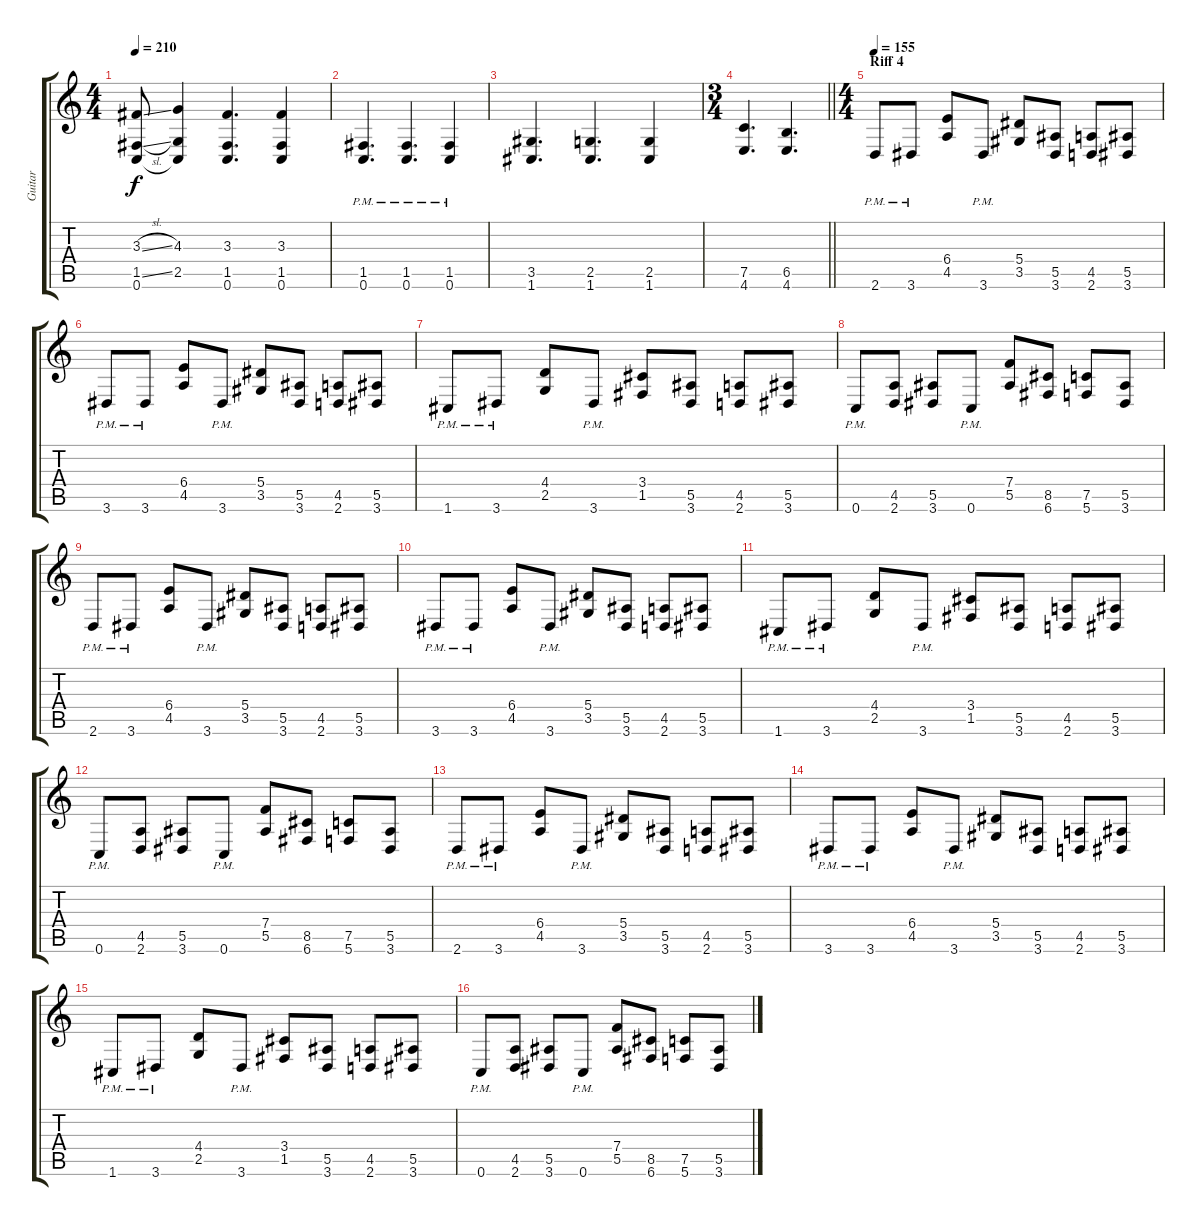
\track ("Guitar" "Guitar") {instrument distortionguitar}
\staff {score tabs}
\tuning (C4 G3 Eb3 Bb2 F2 C2) {hide}
\ts (4 4)
\tempo 210
\clef g2
\ks c
(3.3{sl} 1.5{sl} 0.6).8{dy f} (4.3 2.5 0.6{t}).4 (3.3 1.5 0.6).4{d} (3.3 1.5 0.6).4 |
(1.5{pm} 0.6{pm}).4{d} (1.5{pm} 0.6{pm}).4{d} (1.5{pm} 0.6{pm}).4 |
(3.5 1.6).4{d} (2.5 1.6).4{d} (2.5 1.6).4 |
\ts (3 4)
\barLineRight lightlight
(7.5 4.6).4{d} (6.5 4.6).4{d} |
\ts (4 4)
\section ("" "Riff 4")
\tempo 155
2.6{pm}.8 3.6{pm}.8 (6.4 4.5).8 3.6{pm}.8 (5.4 3.5).8 (5.5 3.6).8 (4.5 2.6).8 (5.5 3.6).8 |
3.6{pm}.8 3.6{pm}.8 (6.4 4.5).8 3.6{pm}.8 (5.4 3.5).8 (5.5 3.6).8 (4.5 2.6).8 (5.5 3.6).8 |
1.6{pm}.8 3.6{pm}.8 (4.4 2.5).8 3.6{pm}.8 (3.4 1.5).8 (5.5 3.6).8 (4.5 2.6).8 (5.5 3.6).8 |
0.6{pm}.8 (4.5 2.6).8 (5.5 3.6).8 0.6{pm}.8 (7.4 5.5).8 (8.5 6.6).8 (7.5 5.6).8 (5.5 3.6).8 |
2.6{pm}.8 3.6{pm}.8 (6.4 4.5).8 3.6{pm}.8 (5.4 3.5).8 (5.5 3.6).8 (4.5 2.6).8 (5.5 3.6).8 |
3.6{pm}.8 3.6{pm}.8 (6.4 4.5).8 3.6{pm}.8 (5.4 3.5).8 (5.5 3.6).8 (4.5 2.6).8 (5.5 3.6).8 |
1.6{pm}.8 3.6{pm}.8 (4.4 2.5).8 3.6{pm}.8 (3.4 1.5).8 (5.5 3.6).8 (4.5 2.6).8 (5.5 3.6).8 |
0.6{pm}.8 (4.5 2.6).8 (5.5 3.6).8 0.6{pm}.8 (7.4 5.5).8 (8.5 6.6).8 (7.5 5.6).8 (5.5 3.6).8 |
2.6{pm}.8 3.6{pm}.8 (6.4 4.5).8 3.6{pm}.8 (5.4 3.5).8 (5.5 3.6).8 (4.5 2.6).8 (5.5 3.6).8 |
3.6{pm}.8 3.6{pm}.8 (6.4 4.5).8 3.6{pm}.8 (5.4 3.5).8 (5.5 3.6).8 (4.5 2.6).8 (5.5 3.6).8 |
1.6{pm}.8 3.6{pm}.8 (4.4 2.5).8 3.6{pm}.8 (3.4 1.5).8 (5.5 3.6).8 (4.5 2.6).8 (5.5 3.6).8 |
0.6{pm}.8 (4.5 2.6).8 (5.5 3.6).8 0.6{pm}.8 (7.4 5.5).8 (8.5 6.6).8 (7.5 5.6).8 (5.5 3.6).8
